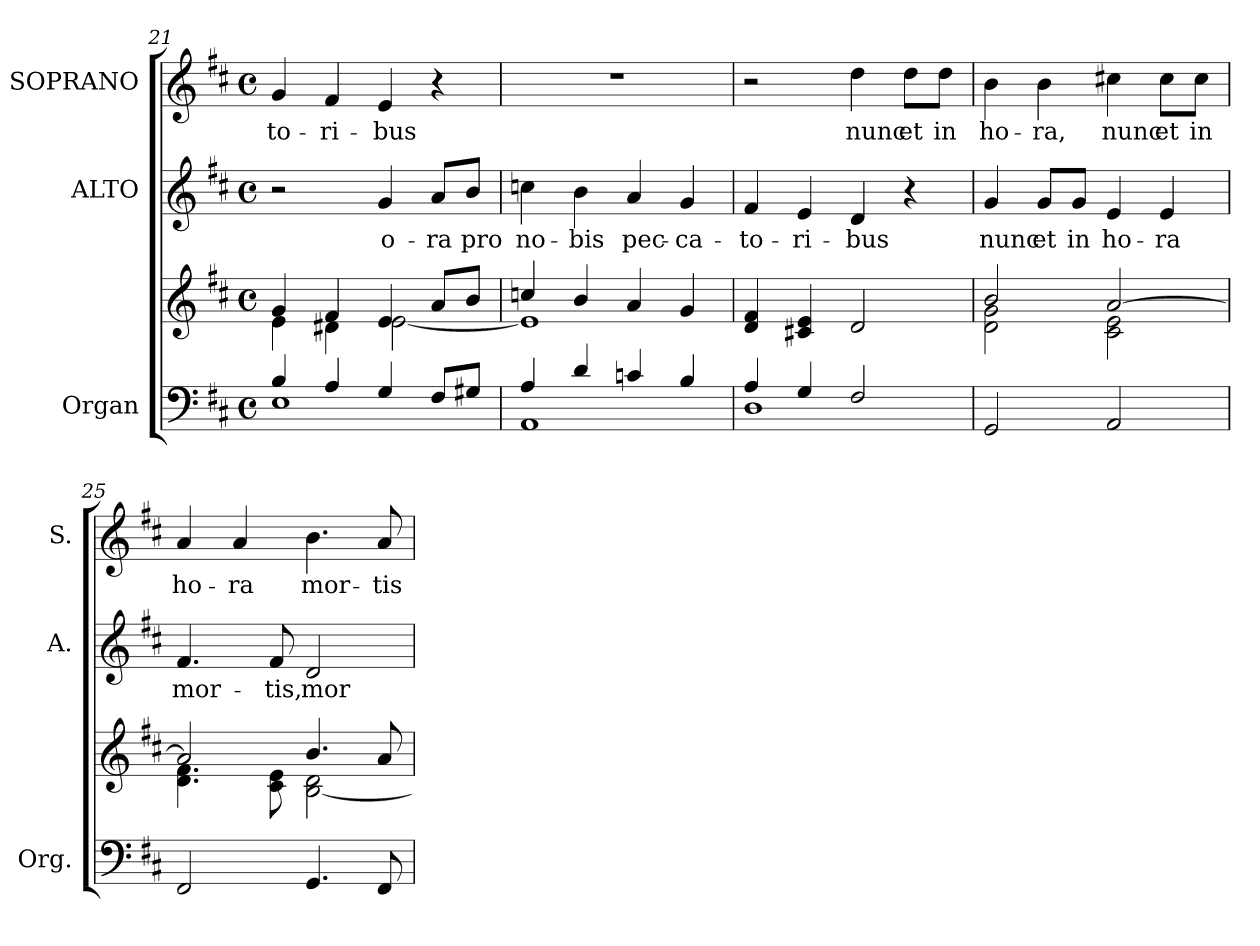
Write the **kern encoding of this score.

**kern	**kern	**kern	**text	**kern	**text
*part3	*part3	*part2	*part2	*part1	*part1
*staff4	*staff3	*staff2	*staff2	*staff1	*staff1
*I"Organ	*	*I"ALTO	*	*I"SOPRANO	*
*I'Org.	*	*I'A.	*	*I'S.	*
*clefF4	*clefG2	*clefG2	*	*clefG2	*
*k[f#c#]	*k[f#c#]	*k[f#c#]	*	*k[f#c#]	*
*D:	*D:	*D:	*	*D:	*
*M4/4	*M4/4	*M4/4	*	*M4/4	*
*met(c)	*met(c)	*met(c)	*	*met(c)	*
=21	=21	=21	=21	=21	=21
*^	*^	*	*	*	*
!	!	!	!	!	!	!	!LO:LY:b:color=#000000
4Bi/	1Ei	4gi/	4ei\	2r	.	4gi/	-to-
!	!	!	!	!	!	!	!LO:LY:b:color=#000000
4Ai/	.	4f#i/	4d#Xi\	.	.	4f#i/	-ri-
!	!	!	!	!	!LO:LY:b:color=#000000	!	!
!	!	!	!	!	!	!	!LO:LY:b:color=#000000
4Gi/	.	4ei/	[<2ei\	4gi/	o-	4ei/	-bus
!	!	!	!	!	!LO:LY:b:color=#000000	!	!
8F#i/L	.	8ai/L	.	8ai/L	-ra	4r	.
!	!	!	!	!	!LO:LY:b:color=#000000	!	!
8G#Xi/J	.	8bi/J	.	8bi/J	pro	.	.
=22	=22	=22	=22	=22	=22	=22	=22
!	!	!	!	!	!LO:LY:b:color=#000000	!	!
4Ai/	1AAi	4ccni/	1ei]	4ccni\	no-	1r	.
!	!	!	!	!	!LO:LY:b:color=#000000	!	!
4di/	.	4bi/	.	4bi\	-bis	.	.
!	!	!	!	!	!LO:LY:b:color=#000000	!	!
4cni/	.	4ai/	.	4ai/	pec-	.	.
!	!	!	!	!	!LO:LY:b:color=#000000	!	!
4Bi/	.	4gi/	.	4gi/	-ca-	.	.
*	*	*v	*v	*	*	*	*
=23	=23	=23	=23	=23	=23	=23
!	!	!	!	!LO:LY:b:color=#000000	!	!
4Ai/	1Di	4di/ 4f#i	4f#i/	-to-	2r	.
!	!	!	!	!LO:LY:b:color=#000000	!	!
4Gi/	.	4c#Xi/ 4ei	4ei/	-ri-	.	.
!	!	!	!	!LO:LY:b:color=#000000	!	!
!	!	!	!	!	!	!LO:LY:b:color=#000000
2F#i/	.	2di/	4di/	-bus	4ddi\	nunc
!	!	!	!	!	!	!LO:LY:b:color=#000000
.	.	.	4r	.	8ddi\L	et
!	!	!	!	!	!	!LO:LY:b:color=#000000
.	.	.	.	.	8ddi\J	in
*v	*v	*	*	*	*	*
!!LO:LB:g=z
=24	=24	=24	=24	=24	=24
*	*^	*	*	*	*
!	!	!	!	!LO:LY:b:color=#000000	!	!
!	!	!	!	!	!	!LO:LY:b:color=#000000
2GGi/	2bi/	2di\ 2gi	4gi/	nunc	4bi\	ho-
!	!	!	!	!LO:LY:b:color=#000000	!	!
!	!	!	!	!	!	!LO:LY:b:color=#000000
.	.	.	8gi/L	et	4bi\	-ra,
!	!	!	!	!LO:LY:b:color=#000000	!	!
.	.	.	8gi/J	in	.	.
!	!	!	!	!LO:LY:b:color=#000000	!	!
!	!	!	!	!	!	!LO:LY:b:color=#000000
2AAi/	[>2ai/	2c#i\ 2ei	4ei/	ho-	4cc#Xi\	nunc
!	!	!	!	!LO:LY:b:color=#000000	!	!
!	!	!	!	!	!	!LO:LY:b:color=#000000
.	.	.	4ei/	-ra	8cc#i\L	et
!	!	!	!	!	!	!LO:LY:b:color=#000000
.	.	.	.	.	8cc#i\J	in
=25	=25	=25	=25	=25	=25	=25
!	!	!	!	!LO:LY:b:color=#000000	!	!
!	!	!	!	!	!	!LO:LY:b:color=#000000
2FF#i/	2ai/]	4.di\ 4.f#i	4.f#i/	mor-	4ai/	ho-
!	!	!	!	!	!	!LO:LY:b:color=#000000
.	.	.	.	.	4ai/	-ra
!	!	!	!	!LO:LY:b:color=#000000	!	!
.	.	8c#i\ 8ei	8f#i/	-tis,	.	.
!	!	!	!	!LO:LY:b:color=#000000	!	!
!	!	!	!	!	!	!LO:LY:b:color=#000000
4.GGi/	4.bi/	[<2Bi\ 2di	2di/	mor-	4.bi\	mor-
!	!	!	!	!	!	!LO:LY:b:color=#000000
8FF#i/	8ai/	.	.	.	8ai/	-tis
*	*v	*v	*	*	*	*
=	=	=	=	=	=
*-	*-	*-	*-	*-	*-
